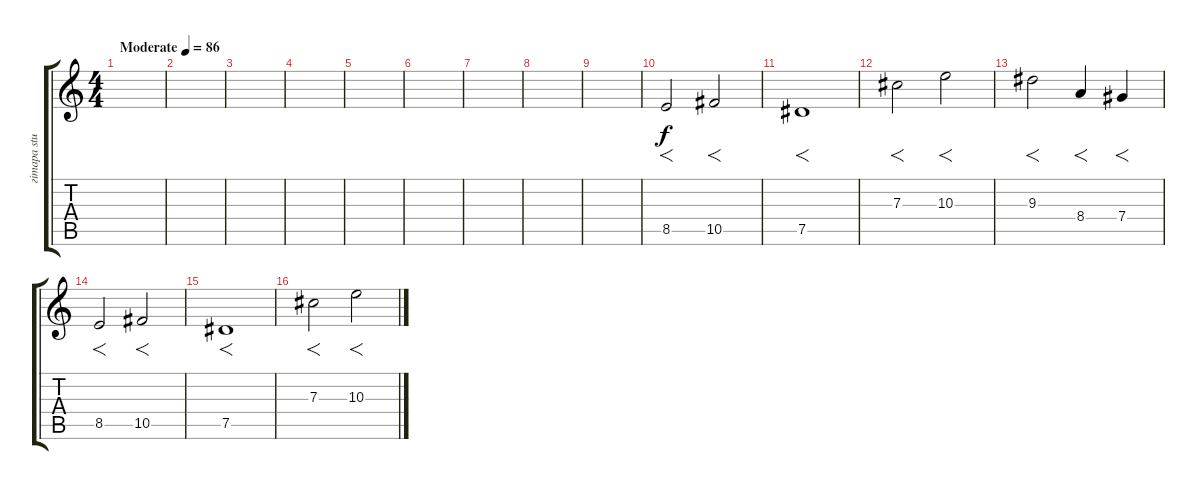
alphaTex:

\track ("гiтара studio" "гiтара stu") {instrument overdrivenguitar}
\staff {score tabs}
\tuning (Eb4 Bb3 Gb3 Db3 Ab2 Eb2) {hide}
\ts (4 4)
\tempo (86 "Moderate")
\clef g2
\ks c
|
|
|
|
|
|
|
|
|
8.5.2{f} 10.5.2{f} |
7.5.1{f} |
7.3.2{f} 10.3.2{f} |
9.3.2{f} 8.4.4{f} 7.4.4{f} |
8.5.2{f} 10.5.2{f} |
7.5.1{f} |
7.3.2{f} 10.3.2{f}
